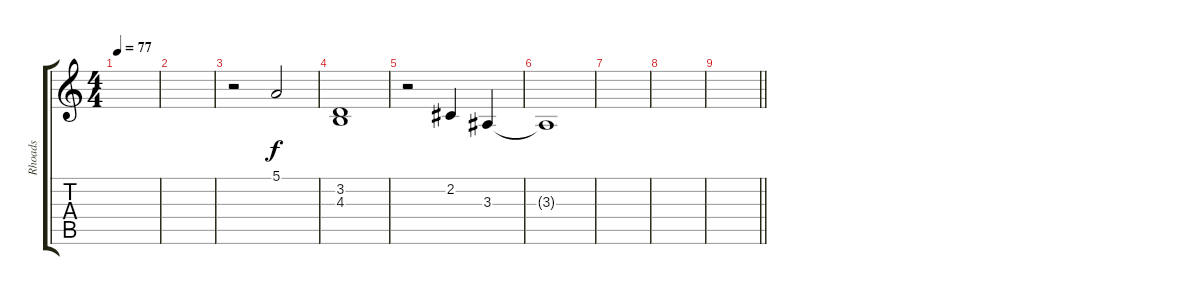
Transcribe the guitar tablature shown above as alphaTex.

\track ("Rhoads" "Rhoads") {instrument electricpiano1}
\staff {score tabs}
\tuning (E4 B3 G3 D3 A2 E2) {hide}
\ts (4 4)
\tempo 77
\clef g2
\ks c
|
|
r.2 5.1.2 |
(3.2 4.3).1 |
r.2 2.2.4 3.3.4 |
3.3{t}.1 |
|
|
\barLineRight lightlight
